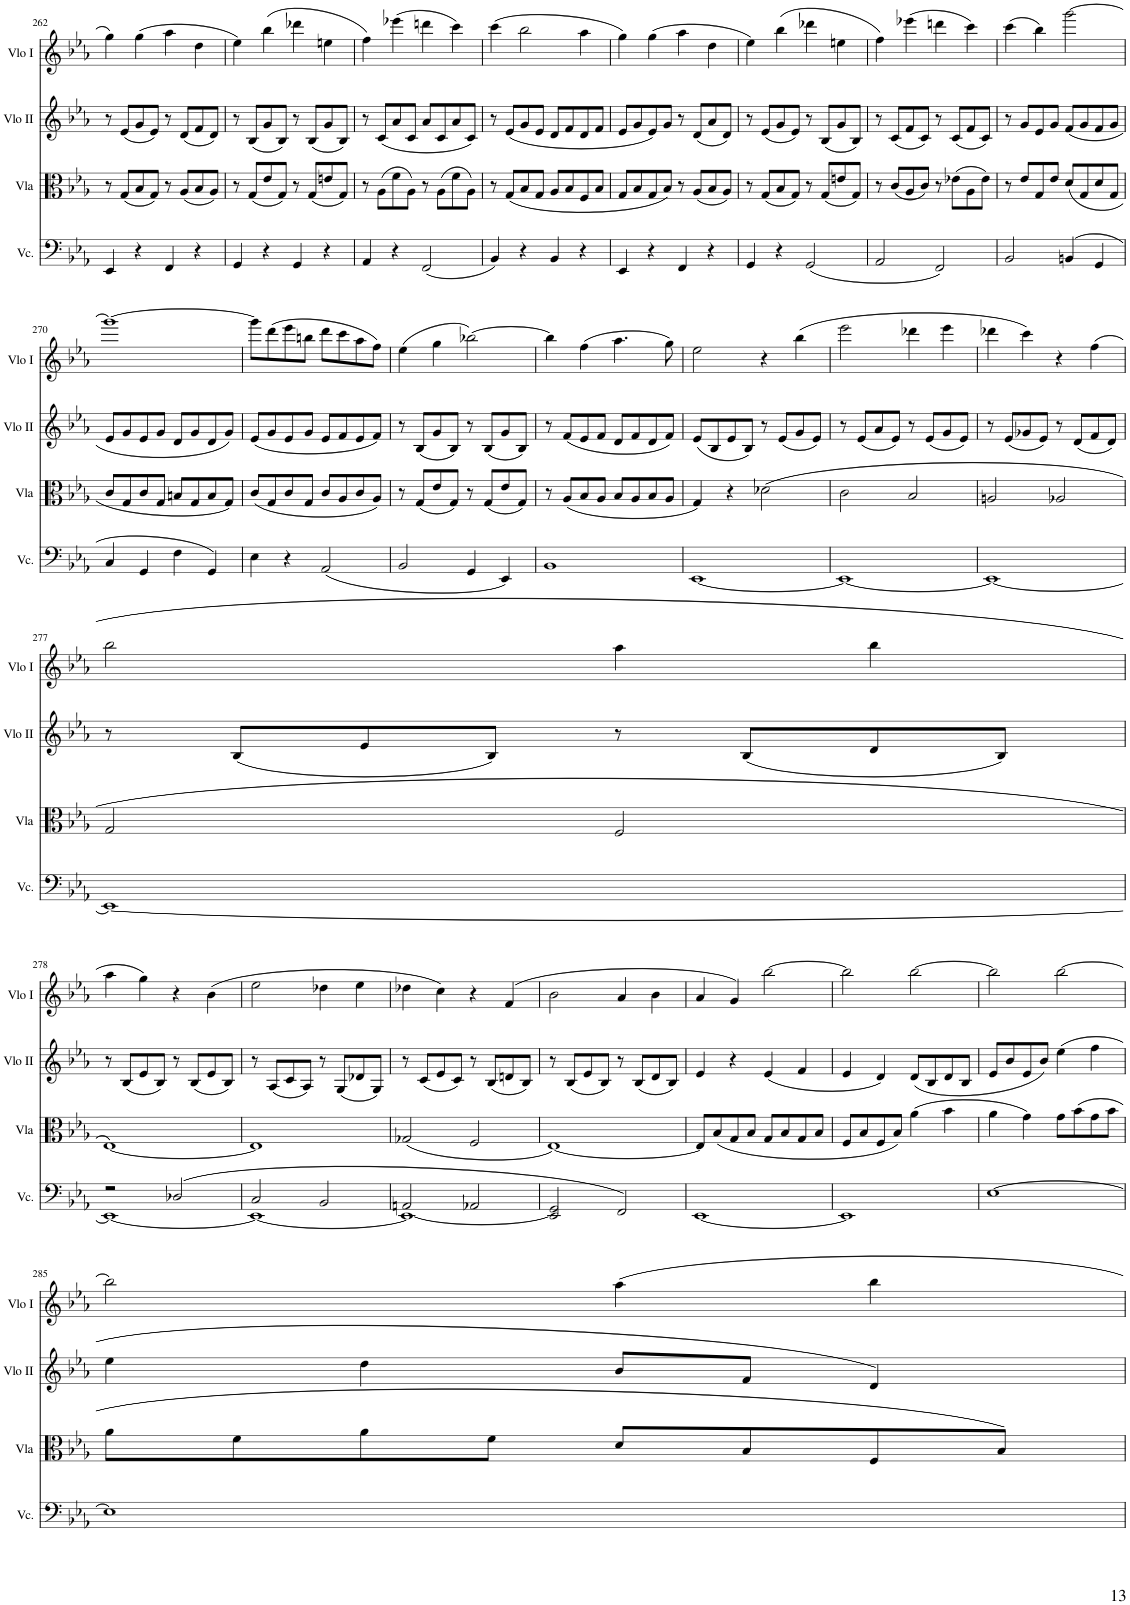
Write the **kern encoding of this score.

**kern	**kern	**kern	**kern
*part4	*part3	*part2	*part1
*staff4	*staff3	*staff2	*staff1
*I"Violoncello	*I"Viola	*I"Violino II	*I"Violino I
*I'Vc.	*I'Vla	*I'Vlo II	*I'Vlo I
!!LO:PB:g=z
*clefF4	*clefC3	*clefG2	*clefG2
*k[b-e-a-]	*k[b-e-a-]	*k[b-e-a-]	*k[b-e-a-]
*M4/4	*M4/4	*M4/4	*M4/4
*met(c)	*met(c)	*met(c)	*met(c)
=262	=262	=262	=262
4EE-/	8r	8r	4gg\
.	(8G/L	(8e-/L	.
4r	8B-/	8g/	(4gg\
.	8G/J)	8e-/J)	.
4FF/	8r	8r	4aa-\
.	(8A-/L	(8d/L	.
4r	8B-/	8f/	4dd\
.	8A-/J)	8d/J)	.
=263	=263	=263	=263
4GG/	8r	8r	4ee-\)
.	(8G/L	(8B-/L	.
4r	8e-/	8g/	(4bb-\
.	8G/J)	8B-/J)	.
4GG/	8r	8r	4ddd-X\
.	(8G/L	(8B-/L	.
4r	8en/	8g/	4een\
.	8G/J)	8B-/J)	.
=264	=264	=264	=264
4AA-/	8r	8r	4ff\)
.	(8A-\L	(8c/L	.
4r	8f\	8a-/	(4eee-X\
.	8A-\J)	8c/J	.
(2FF/	8r	8a-/L	4dddn\
.	(8A-\L	8c/	.
.	8f\	8a-/	4ccc\)
.	8A-\J)	8c/J)	.
=265	=265	=265	=265
4BB-/)	8r	8r	(4ccc\
.	(8G/L	(8e-/L	.
4r	8B-/	8g/	2bb-\
.	8G/J	8e-/J	.
4BB-/	8A-/L	8d/L	.
.	8B-/	8f/	.
4r	8F/	8d/	4aa-\
.	8B-/J	8f/J	.
=266	=266	=266	=266
4EE-/	8G/L	8e-/L	4gg\)
.	8B-/	8g/	.
4r	8G/	8e-/)	(4gg\
.	8B-/J)	8g/J	.
4FF/	8r	8r	4aa-\
.	(8A-/L	(8d/L	.
4r	8B-/	8a-/	4dd\
.	8A-/J)	8d/J)	.
=267	=267	=267	=267
4GG/	8r	8r	4ee-\)
.	(8G/L	(8e-/L	.
4r	8B-/	8g/	(4bb-\
.	8G/J)	8e-/J)	.
(2GG/	8r	8r	4ddd-X\
.	(8G/L	(8B-/L	.
.	8en/	8g/	4een\
.	8G/J)	8B-/J)	.
=268	=268	=268	=268
2AA-/	8r	8r	4ff\)
.	(8c/L	(8c/L	.
.	8A-/	8f/	(4eee-X\
.	8c/J)	8c/J)	.
2FF/)	8r	8r	4dddn\
.	(8e-X\L	(8c/L	.
.	8A-\	8f/	4ccc\)
.	8e-\J)	8c/J)	.
=269	=269	=269	=269
2BB-/	8r	8r	(4ccc\
.	8e-/L	8g/L	.
.	8G/	8e-/	4bb-\)
.	8e-/J	8g/J	.
(4BBn/	(8d/L	(8f/L	[2ggg\
.	8G/	8g/	.
4GG/	8d/	8f/	.
.	8G/J	8g/J	.
!!LO:LB:g=z
=270	=270	=270	=270
4C/	8c/L	8e-/L	1ggg_
.	8G/	8g/	.
4GG/	8c/	8e-/	.
.	8G/J	8g/J	.
4F\	8Bn/L	8d/L	.
.	8G/	8g/	.
4GG/)	8B/	8d/	.
.	8G/J)	8g/J)	.
=271	=271	=271	=271
4E-\	(8c/L	(8e-/L	8ggg\L]
.	8G/	8g/	(8ddd\
4r	8c/	8e-/	8eee-\
.	8G/J	8g/J	8bbn\J
(2AA-/	8c/L	8e-/L	8ddd\L
.	8A-/	8f/	8ccc\
.	8c/	8e-/	8aa-\
.	8A-/J)	8f/J)	8ff\J)
=272	=272	=272	=272
2BB-/	8r	8r	(4ee-\
.	(8G/L	(8B-/L	.
.	8e-/	8g/	4gg\
.	8G/J)	8B-/J)	.
4GG/	8r	8r	[2bb-X\)
.	(8G/L	(8B-/L	.
4EE-/)	8e-/	8g/	.
.	8G/J)	8B-/J)	.
=273	=273	=273	=273
1BB-	8r	8r	4bb-\]
.	(8A-/L	(8f/L	.
.	8B-/	8e-/	(4ff\
.	8A-/J	8f/J	.
.	8B-/L	8d/L	4.aa-\
.	8A-/	8f/	.
.	8B-/	8d/	.
.	8A-/J	8f/J)	8gg\)
=274	=274	=274	=274
[1EE-	4G/)	(8e-/L	2ee-\
.	.	8B-/	.
.	4r	8e-/	.
.	.	8B-/J)	.
.	(2d-X\	8r	4r
.	.	(8e-/L	.
.	.	8g/	(4bb-\
.	.	8e-/J)	.
=275	=275	=275	=275
1EE-_	2c\	8r	2eee-\
.	.	(8e-/L	.
.	.	8a-/	.
.	.	8e-/J)	.
.	2B-/	8r	4ddd-X\
.	.	(8e-/L	.
.	.	8g/	4eee-\
.	.	8e-/J)	.
=276	=276	=276	=276
1EE-_	2An/	8r	4ddd-X\
.	.	(8e-/L	.
.	.	8g-X/	4ccc\)
.	.	8e-/J)	.
.	2A-X/	8r	4r
.	.	(8d/L	.
.	.	8f/	(4ff\
.	.	8d/J)	.
!!LO:LB:g=z
=277	=277	=277	=277
1EE-_	2G/	8r	2bb-\
.	.	(8B-/L	.
.	.	8e-/	.
.	.	8B-/J)	.
.	2F/	8r	4aa-\
.	.	(8B-/L	.
.	.	8d/	4bb-\
.	.	8B-/J)	.
!!LO:LB:g=z
=278	=278	=278	=278
*^	*	*	*
2r	1EE-_	[1E-)	8r	4aa-\
.	.	.	(8B-/L	.
.	.	.	8e-/	4gg\)
.	.	.	8B-/J)	.
(2D-X/	.	.	8r	4r
.	.	.	(8B-/L	.
.	.	.	8e-/	(4b-\
.	.	.	8B-/J)	.
=279	=279	=279	=279	=279
2C/	1EE-_	1E-]	8r	2ee-\
.	.	.	(8A-/L	.
.	.	.	8c/	.
.	.	.	8A-/J)	.
2BB-/	.	.	8r	4dd-X\
.	.	.	(8G/L	.
.	.	.	8d-X/	4ee-\
.	.	.	8G/J)	.
=280	=280	=280	=280	=280
2AAn/	1EE-_	(2G-X/	8r	4dd-X\
.	.	.	(8c/L	.
.	.	.	8e-/	4cc\)
.	.	.	8c/J)	.
2AA-X/	.	2F/	8r	4r
.	.	.	(8B-/L	.
.	.	.	8dn/	(4f/
.	.	.	8B-/J)	.
*v	*v	*	*	*
=281	=281	=281	=281
2EE-/] 2GG/	[1E-)	8r	2b-\
.	.	(8B-/L	.
.	.	8e-/	.
.	.	8B-/J)	.
2FF/)	.	8r	4a-/
.	.	(8B-/L	.
.	.	8d/	4b-\
.	.	8B-/J)	.
=282	=282	=282	=282
[1EE-	8E-/L]	4e-/	4a-/
.	(8B-/	.	.
.	8G/	4r	4g/)
.	8B-/J	.	.
.	8G/L	(4e-/	[2bb-\
.	8B-/	.	.
.	8G/	4f/	.
.	8B-/J	.	.
=283	=283	=283	=283
1EE-]	8F/L	4e-/	2bb-\]
.	8B-/	.	.
.	8F/	4d/)	.
.	8B-/J)	.	.
.	(4a-\	(8d/L	[2bb-\
.	.	8B-/	.
.	4b-\	8d/	.
.	.	8B-/J	.
=284	=284	=284	=284
[1E-	4a-\	8e-/L	2bb-\]
.	.	8b-/	.
.	4g\)	8e-/	.
.	.	8b-/J)	.
.	8g\L	(4ee-\	[2bb-\
.	(8b-\	.	.
.	8g\	4ff\	.
.	8b-\J	.	.
!!LO:LB:g=z
=285	=285	=285	=285
1E-]	8a-\L	4ee-\	2bb-\]
.	8f\	.	.
.	8a-\	4dd\	.
.	8f\J	.	.
.	8d/L	8b-/L	4aa-\
.	8B-/	8f/J	.
.	8F/	4d/)	4bb-\
.	8B-/J)	.	.
=	=	=	=
*-	*-	*-	*-
